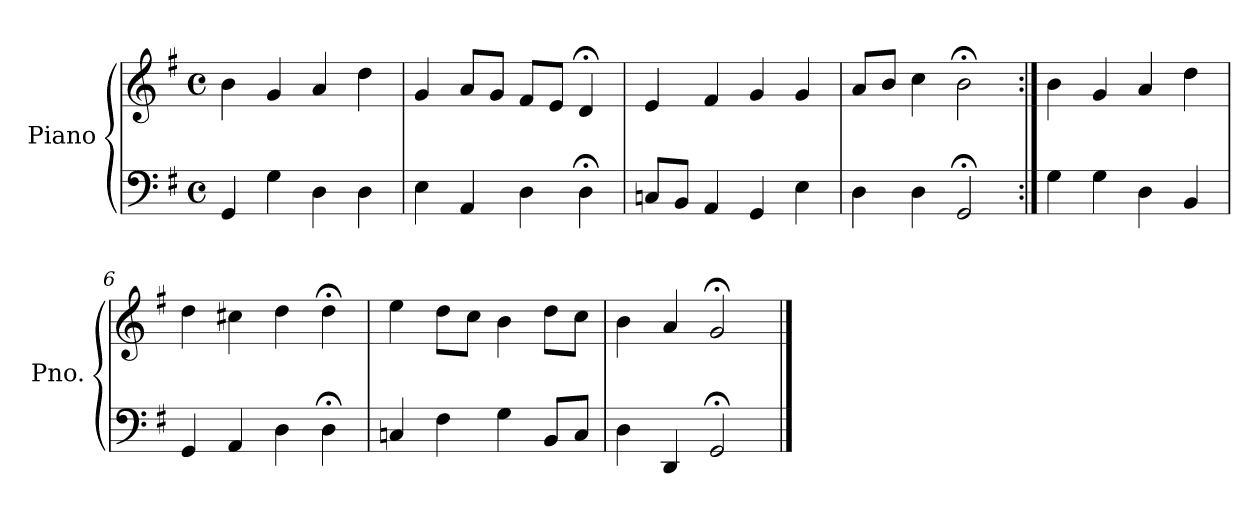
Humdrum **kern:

**kern	**kern
*part1	*part1
*staff2	*staff1
*I"Piano	*
*I'Pno.	*
*clefF4	*clefG2
*k[f#]	*k[f#]
*M4/4	*M4/4
*met(c)	*met(c)
=1	=1
4GG/	4b\
4G\	4g/
4D\	4a/
4D\	4dd\
=2	=2
4E\	4g/
4AA/	8a/L
.	8g/J
4D\	8f#/L
.	8e/J
4D;<\	4d;</
=3	=3
8Cn/L	4e/
8BB/J	.
4AA/	4f#/
4GG/	4g/
4E\	4g/
=4	=4
4D\	8a/L
.	8b/J
4D\	4cc\
2GG;</	2b;<\
=5:|!	=5:|!
4G\	4b\
4G\	4g/
4D\	4a/
4BB/	4dd\
=6	=6
4GG/	4dd\
4AA/	4cc#X\
4D\	4dd\
4D;<\	4dd;<\
!!LO:LB:g=z
=7	=7
4Cn/	4ee\
4F#\	8dd\L
.	8cc\J
4G\	4b\
8BB/L	8dd\L
8C/J	8cc\J
=8	=8
4D\	4b\
4DD/	4a/
2GG;</	2g;</
==	==
*-	*-
